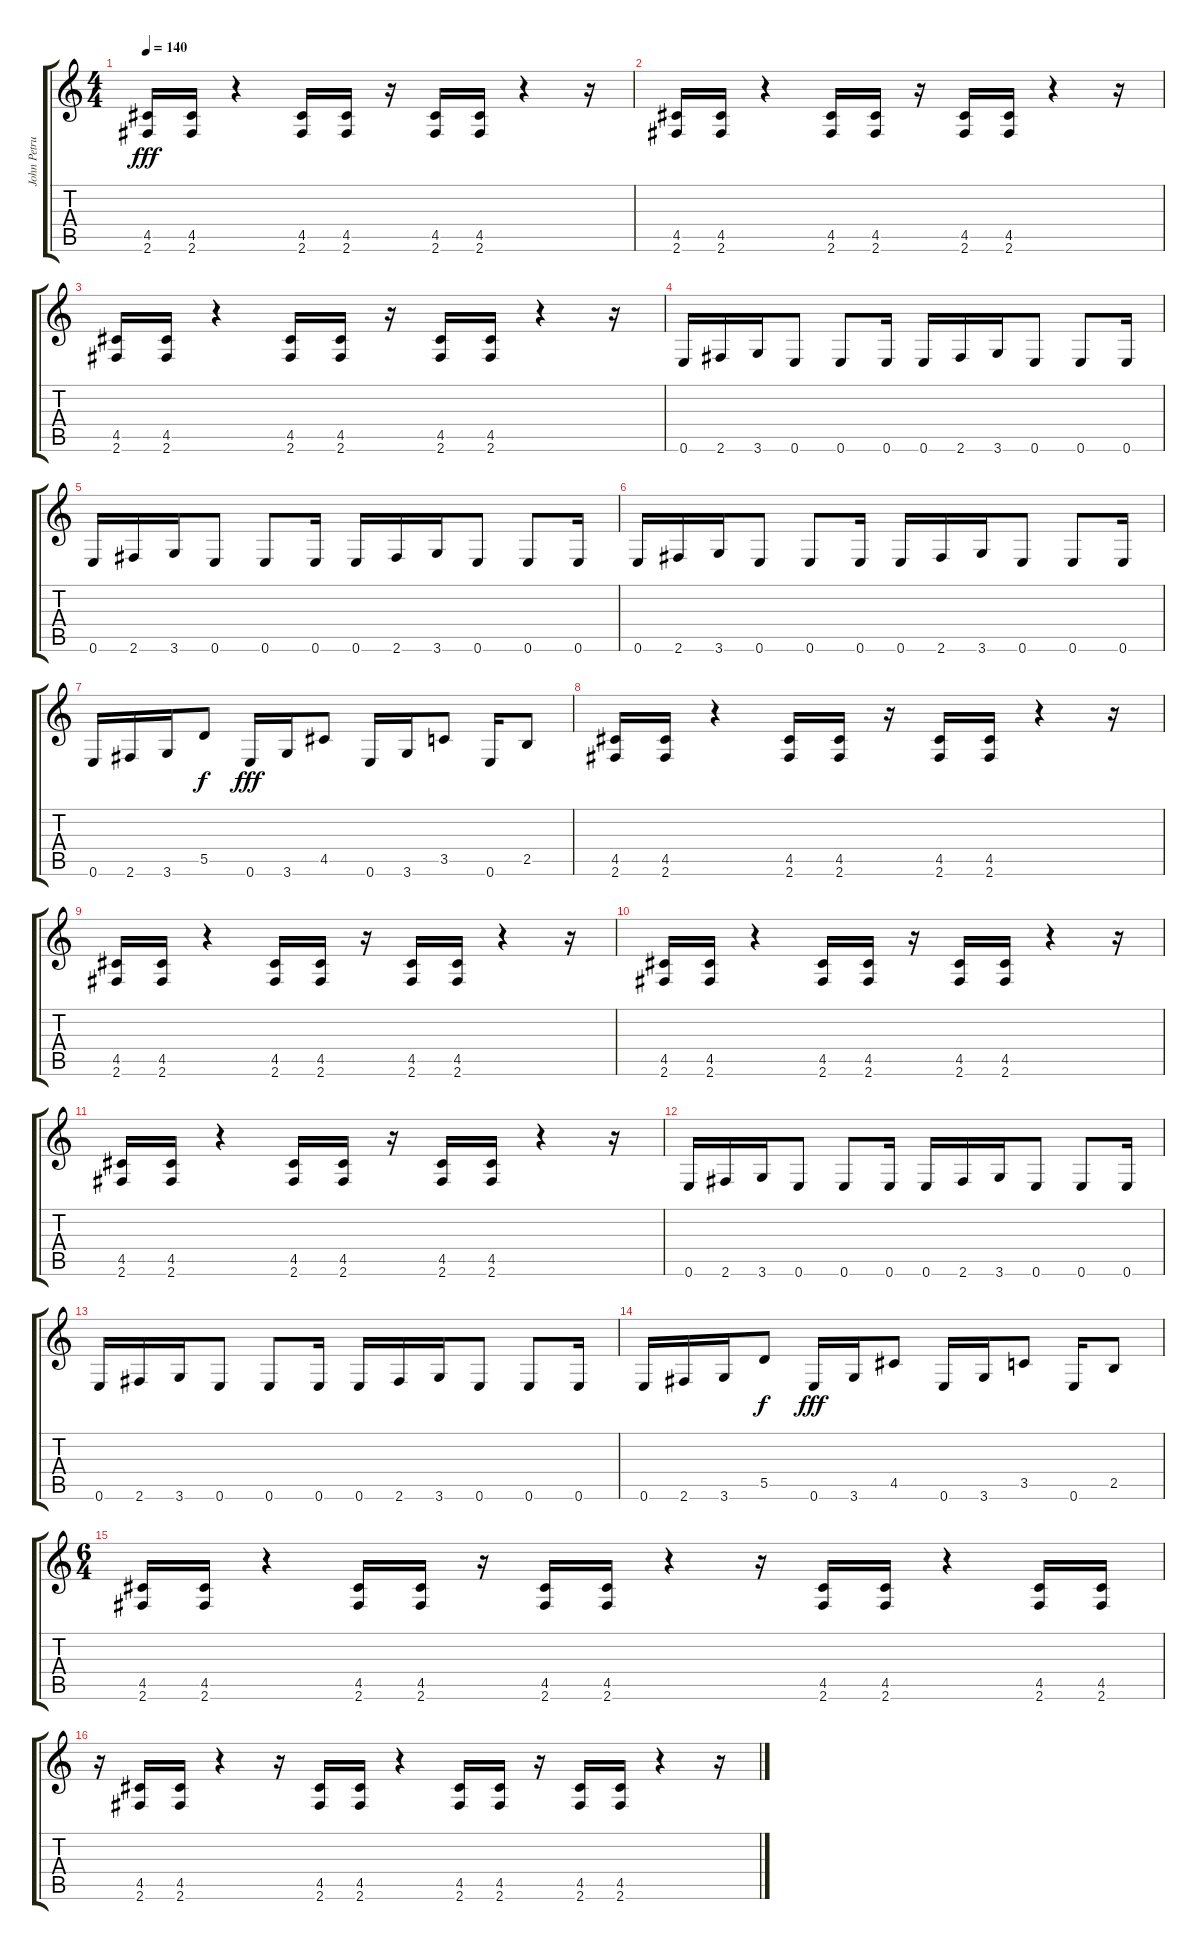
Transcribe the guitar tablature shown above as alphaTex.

\track ("John Petrucci" "John Petru") {instrument distortionguitar}
\staff {score tabs}
\tuning (E4 B3 G3 D3 A2 E2) {hide}
\ts (4 4)
\tempo 140
\clef g2
\ks c
(4.5 2.6).16{dy fff} (4.5 2.6).16 r.4 (4.5 2.6).16 (4.5 2.6).16 r.16 (4.5 2.6).16 (4.5 2.6).16 r.4 r.16 |
(4.5 2.6).16 (4.5 2.6).16 r.4 (4.5 2.6).16 (4.5 2.6).16 r.16 (4.5 2.6).16 (4.5 2.6).16 r.4 r.16 |
(4.5 2.6).16 (4.5 2.6).16 r.4 (4.5 2.6).16 (4.5 2.6).16 r.16 (4.5 2.6).16 (4.5 2.6).16 r.4 r.16 |
0.6.16 2.6.16 3.6.16 0.6.8 0.6.8 0.6.16 0.6.16 2.6.16 3.6.16 0.6.8 0.6.8 0.6.16 |
0.6.16 2.6.16 3.6.16 0.6.8 0.6.8 0.6.16 0.6.16 2.6.16 3.6.16 0.6.8 0.6.8 0.6.16 |
0.6.16 2.6.16 3.6.16 0.6.8 0.6.8 0.6.16 0.6.16 2.6.16 3.6.16 0.6.8 0.6.8 0.6.16 |
0.6.16 2.6.16 3.6.16 5.5.8{dy f} 0.6.16{dy fff} 3.6.16 4.5.8 0.6.16 3.6.16 3.5.8 0.6.16 2.5.8 |
(4.5 2.6).16 (4.5 2.6).16 r.4 (4.5 2.6).16 (4.5 2.6).16 r.16 (4.5 2.6).16 (4.5 2.6).16 r.4 r.16 |
(4.5 2.6).16 (4.5 2.6).16 r.4 (4.5 2.6).16 (4.5 2.6).16 r.16 (4.5 2.6).16 (4.5 2.6).16 r.4 r.16 |
(4.5 2.6).16 (4.5 2.6).16 r.4 (4.5 2.6).16 (4.5 2.6).16 r.16 (4.5 2.6).16 (4.5 2.6).16 r.4 r.16 |
(4.5 2.6).16 (4.5 2.6).16 r.4 (4.5 2.6).16 (4.5 2.6).16 r.16 (4.5 2.6).16 (4.5 2.6).16 r.4 r.16 |
0.6.16 2.6.16 3.6.16 0.6.8 0.6.8 0.6.16 0.6.16 2.6.16 3.6.16 0.6.8 0.6.8 0.6.16 |
0.6.16 2.6.16 3.6.16 0.6.8 0.6.8 0.6.16 0.6.16 2.6.16 3.6.16 0.6.8 0.6.8 0.6.16 |
0.6.16 2.6.16 3.6.16 5.5.8{dy f} 0.6.16{dy fff} 3.6.16 4.5.8 0.6.16 3.6.16 3.5.8 0.6.16 2.5.8 |
\ts (6 4)
(4.5 2.6).16 (4.5 2.6).16 r.4 (4.5 2.6).16 (4.5 2.6).16 r.16 (4.5 2.6).16 (4.5 2.6).16 r.4 r.16 (4.5 2.6).16 (4.5 2.6).16 r.4 (4.5 2.6).16 (4.5 2.6).16 |
r.16 (4.5 2.6).16 (4.5 2.6).16 r.4 r.16 (4.5 2.6).16 (4.5 2.6).16 r.4 (4.5 2.6).16 (4.5 2.6).16 r.16 (4.5 2.6).16 (4.5 2.6).16 r.4 r.16
